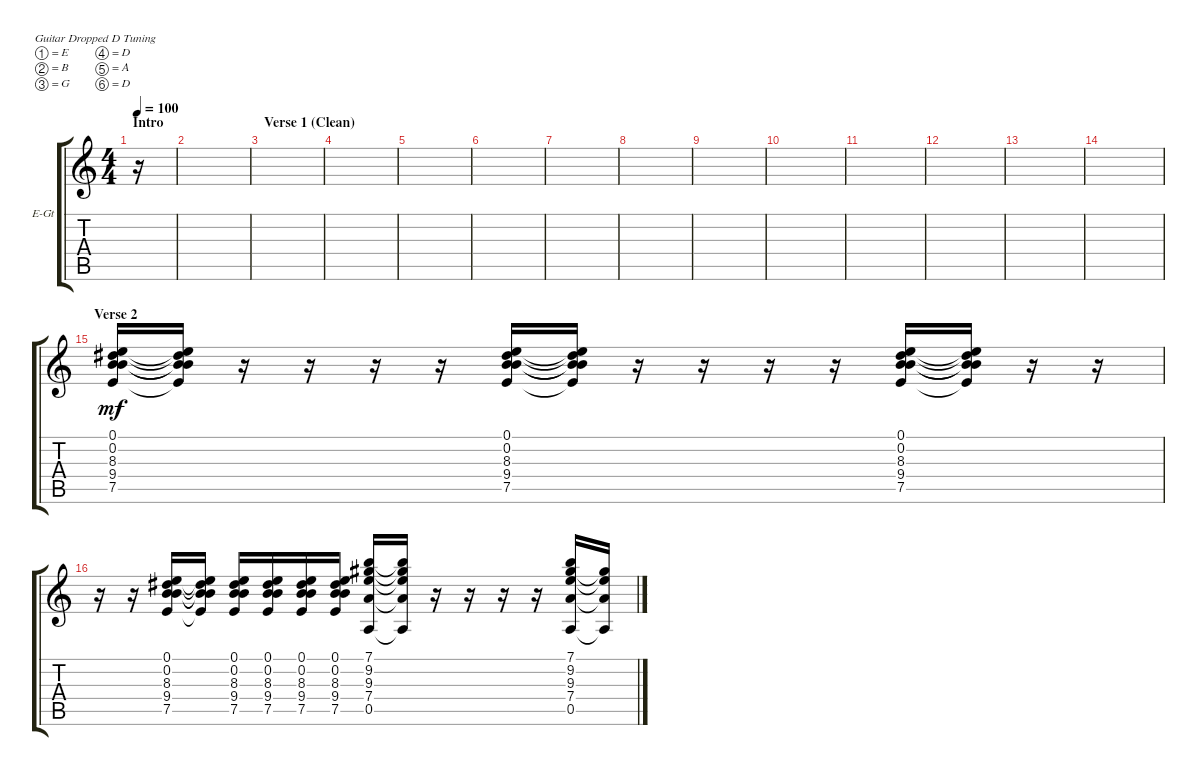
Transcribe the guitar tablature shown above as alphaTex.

\defaultSystemsLayout 4
\bracketExtendMode groupsimilarinstruments
\firstSystemTrackNameOrientation horizontal
\otherSystemsTrackNameOrientation horizontal
\track ("Alex" "E-Gt") {instrument distortionguitar}
\staff {score tabs}
\tuning (E4 B3 G3 D3 A2 D2)
\ts (4 4)
\section ("" "Intro")
\tempo 100
\clef g2
\scale
0.487395
\ks c
r.16{dy mf instrument distortionguitar} |
\scale
0.256303 |
\section ("" "Verse 1 (Clean)")
\scale
0.256303 |
\scale
0.333333 |
\scale
0.333333 |
\scale
0.333333 |
\scale
0.333333 |
\scale
0.333333 |
\scale
0.333333 |
\scale
0.333333 |
\scale
0.333333 |
\scale
0.333333 |
\scale
0.197425 |
\scale
0.218474 |
\section ("" "Verse 2 ")
\scale
0.587469 (7.5 9.4 8.3 0.2 0.1).16 (7.5{t} 8.3{t} 0.2{t} 9.4{t} 0.1{t}).16 r.16 r.16 r.16 r.16 (0.1 0.2 9.4 7.5 8.3).16 (9.4{t} 7.5{t} 0.1{t} 0.2{t} 8.3{t}).16 r.16 r.16 r.16 r.16 (8.3 9.4 7.5 0.1 0.2).16 (7.5{t} 9.4{t} 8.3{t} 0.2{t} 0.1{t}).16 r.16 r.16 |
r.16 r.16 (7.5 9.4 8.3 0.2 0.1).16 (0.1{t} 0.2{t} 8.3{t} 9.4{t} 7.5{t}).16 (7.5 9.4 8.3 0.2 0.1).16 (8.3 9.4 7.5 0.2 0.1).16 (7.5 8.3 0.2 9.4 0.1).16 (8.3 9.4 7.5 0.2 0.1).16 (7.1 9.2 9.3 7.4 0.5).16 (0.5{t} 7.4{t} 9.3{t} 9.2{t} 7.1{t}).16 r.16 r.16 r.16 r.16 (0.5 7.4 9.3 9.2 7.1).16 (9.2{t} 9.3{t} 7.4{t} 0.5{t}).16
